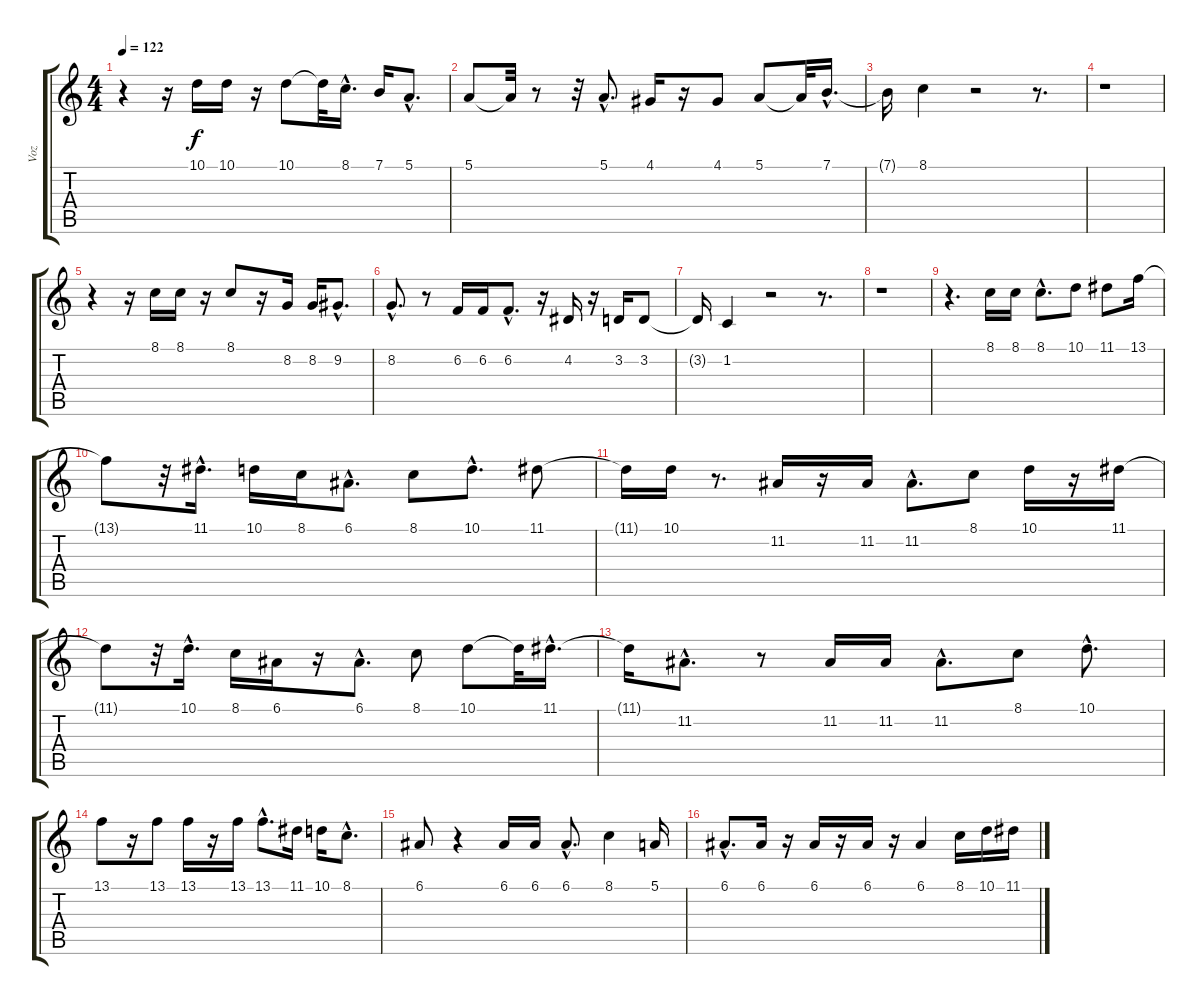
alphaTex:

\track ("Voz" "Voz") {instrument oboe}
\staff {score tabs}
\tuning (E4 B3 G3 D3 A2 E2) {hide}
\ts (4 4)
\tempo 122
\clef g2
\ks c
r.4{dy f} r.16 10.1.16 10.1.16 r.16 10.1.8 10.1{t}.32 8.1{hac}.16{d} 7.1.16 5.1{hac}.8{d} |
5.1.8 5.1{t}.32 r.8 r.32 5.1{hac}.8{d} 4.1.16 r.16 4.1.8 5.1.8 5.1{t}.32 7.1{hac}.16{d} |
7.1{t}.16 8.1.4 r.2 r.8{d} |
r.1 |
r.4 r.16 8.1.16 8.1.16 r.16 8.1.8 r.16 8.2.16 8.2.16 9.2{hac}.8{d} |
8.2{hac}.8{d} r.8 6.2.16 6.2.16 6.2{hac}.8{d} r.16 4.2.16 r.16 3.2.16 3.2.8 |
3.2{t}.16 1.2.4 r.2 r.8{d} |
r.1 |
r.4{d} 8.1.16 8.1.16 8.1{hac}.8{d} 10.1.8 11.1.8 13.1.16 |
13.1{t}.8 r.32 11.1{hac}.16{d} 10.1.16 8.1.16 6.1{hac}.8{d} 8.1.8 10.1{hac}.8{d} 11.1.8 |
11.1{t}.16 10.1.16 r.8{d} 11.2.16 r.16 11.2.16 11.2{hac}.8{d} 8.1.8 10.1.16 r.16 11.1.16 |
11.1{t}.8 r.32 10.1{hac}.16{d} 8.1.16 6.1.16 r.16 6.1{hac}.8{d} 8.1.8 10.1.8 10.1{t}.32 11.1{hac}.16{d} |
11.1{t}.16 11.2{hac}.8{d} r.8 11.2.16 11.2.16 11.2{hac}.8{d} 8.1.8 10.1{hac}.8{d} |
13.1.8 r.16 13.1.8 13.1.16 r.16 13.1.16 13.1{hac}.8{d} 11.1.16 10.1.16 8.1{hac}.8{d} |
6.1.8 r.4 6.1.16 6.1.16 6.1{hac}.8{d} 8.1.4 5.1.16 |
6.1{hac}.8{d} 6.1.16 r.16 6.1.16 r.16 6.1.16 r.16 6.1.4 8.1.16 10.1.16 11.1.16
